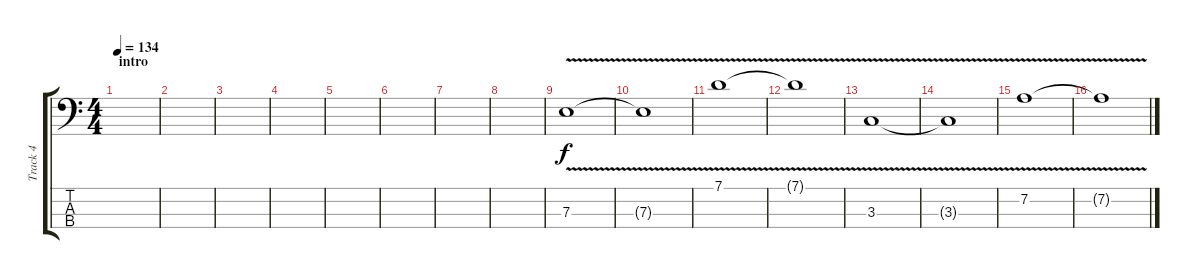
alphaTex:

\track ("Track 4" "Track 4") {instrument acousticbass}
\staff {score tabs}
\tuning (G2 D2 A1 E1) {hide}
\ts (4 4)
\section ("" "intro")
\tempo 134
\clef f4
\ks c
|
|
|
|
|
|
|
|
7.3{v}.1 |
7.3{t}.1 |
7.1{v}.1 |
7.1{t}.1 |
3.3{v}.1 |
3.3{t}.1 |
7.2{v}.1 |
7.2{t}.1
